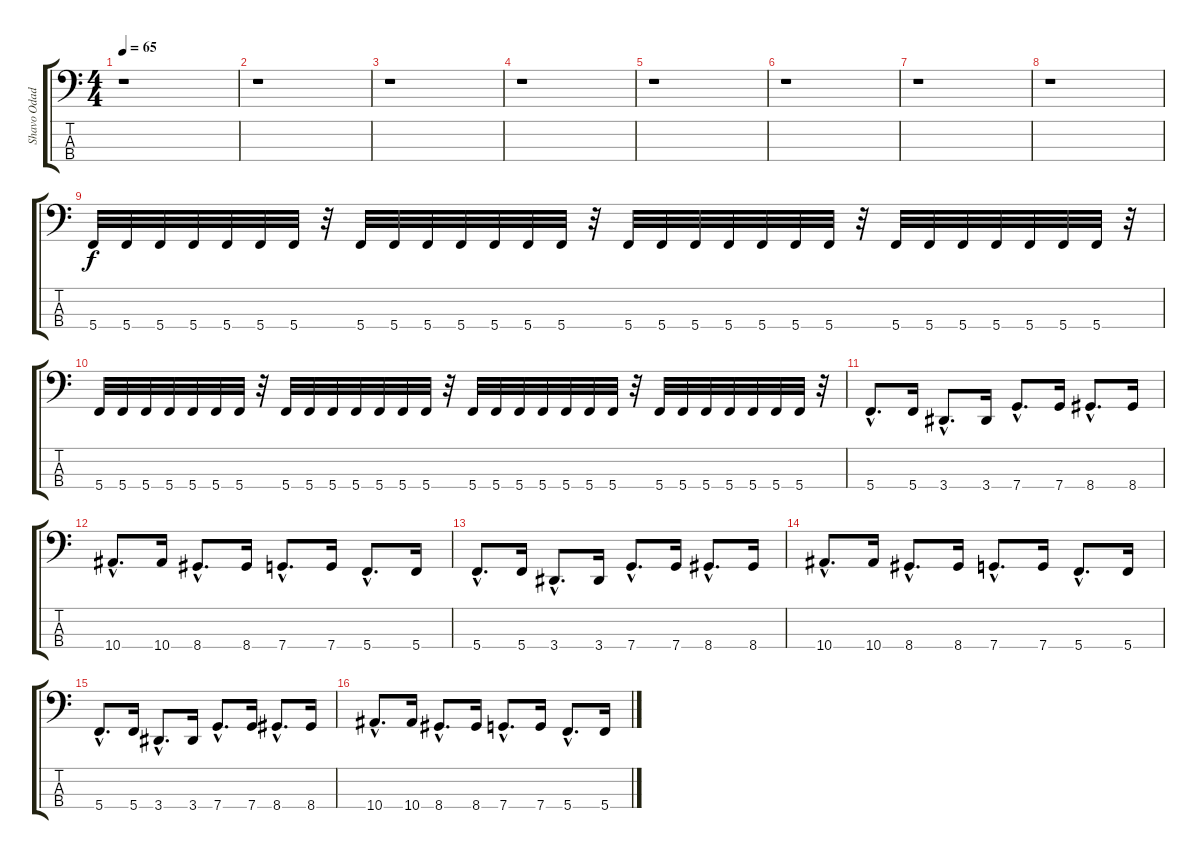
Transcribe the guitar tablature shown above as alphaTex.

\track ("Shavo Odadjian: Bass " "Shavo Odad") {instrument electricbassfinger}
\staff {score tabs}
\tuning (F2 C2 G1 C1) {hide}
\ts (4 4)
\tempo 65
\clef f4
\ks c
r.1{dy f instrument electricbassfinger} |
r.1 |
r.1 |
r.1 |
r.1 |
r.1 |
r.1 |
r.1 |
5.4.32 5.4.32 5.4.32 5.4.32 5.4.32 5.4.32 5.4.32 r.32 5.4.32 5.4.32 5.4.32 5.4.32 5.4.32 5.4.32 5.4.32 r.32 5.4.32 5.4.32 5.4.32 5.4.32 5.4.32 5.4.32 5.4.32 r.32 5.4.32 5.4.32 5.4.32 5.4.32 5.4.32 5.4.32 5.4.32 r.32 |
5.4.32 5.4.32 5.4.32 5.4.32 5.4.32 5.4.32 5.4.32 r.32 5.4.32 5.4.32 5.4.32 5.4.32 5.4.32 5.4.32 5.4.32 r.32 5.4.32 5.4.32 5.4.32 5.4.32 5.4.32 5.4.32 5.4.32 r.32 5.4.32 5.4.32 5.4.32 5.4.32 5.4.32 5.4.32 5.4.32 r.32 |
5.4{hac}.8{d} 5.4.16 3.4{hac}.8{d} 3.4.16 7.4{hac}.8{d} 7.4.16 8.4{hac}.8{d} 8.4.16 |
10.4{hac}.8{d} 10.4.16 8.4{hac}.8{d} 8.4.16 7.4{hac}.8{d} 7.4.16 5.4{hac}.8{d} 5.4.16 |
5.4{hac}.8{d} 5.4.16 3.4{hac}.8{d} 3.4.16 7.4{hac}.8{d} 7.4.16 8.4{hac}.8{d} 8.4.16 |
10.4{hac}.8{d} 10.4.16 8.4{hac}.8{d} 8.4.16 7.4{hac}.8{d} 7.4.16 5.4{hac}.8{d} 5.4.16 |
5.4{hac}.8{d} 5.4.16 3.4{hac}.8{d} 3.4.16 7.4{hac}.8{d} 7.4.16 8.4{hac}.8{d} 8.4.16 |
10.4{hac}.8{d} 10.4.16 8.4{hac}.8{d} 8.4.16 7.4{hac}.8{d} 7.4.16 5.4{hac}.8{d} 5.4.16
